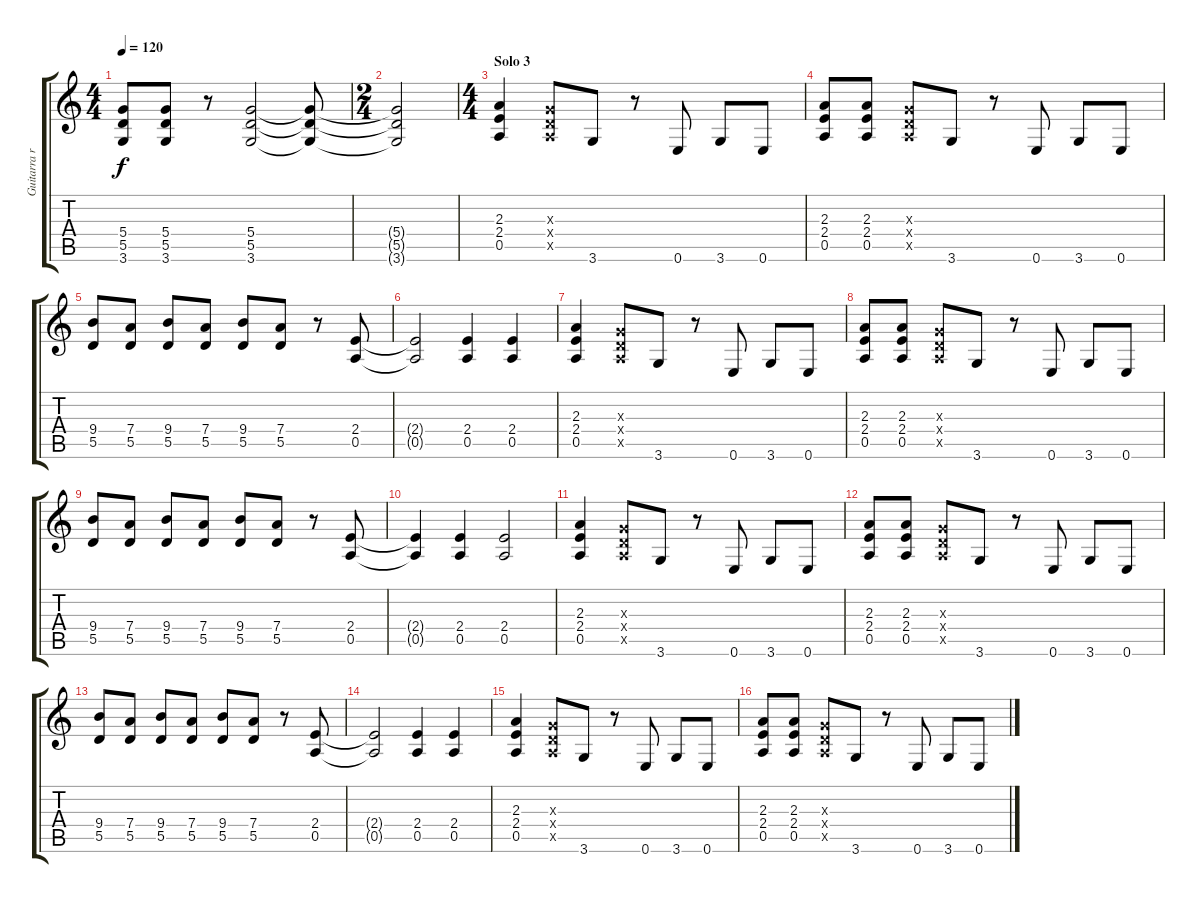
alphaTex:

\track ("Guitarra rítmica" "Guitarra r") {instrument distortionguitar}
\staff {score tabs}
\tuning (E4 B3 G3 D3 A2 E2) {hide}
\ts (4 4)
\tempo 120
\clef g2
\ks c
(5.4 5.5 3.6).8{dy f} (5.4 5.5 3.6).8 r.8 (5.4 5.5 3.6).2 (5.4{t} 5.5{t} 3.6{t}).8 |
\ts (2 4)
(5.4{t} 5.5{t} 3.6{t}).2 |
\ts (4 4)
\section ("" "Solo 3")
(2.3 2.4 0.5).4 (0.3{x} 0.4{x} 0.5{x}).8 3.6.8 r.8 0.6.8 3.6.8 0.6.8 |
(2.3 2.4 0.5).8 (2.3 2.4 0.5).8 (0.3{x} 0.4{x} 0.5{x}).8 3.6.8 r.8 0.6.8 3.6.8 0.6.8 |
(9.4 5.5).8 (7.4 5.5).8 (9.4 5.5).8 (7.4 5.5).8 (9.4 5.5).8 (7.4 5.5).8 r.8 (2.4 0.5).8 |
(2.4{t} 0.5{t}).2 (2.4 0.5).4 (2.4 0.5).4 |
(2.3 2.4 0.5).4 (0.3{x} 0.4{x} 0.5{x}).8 3.6.8 r.8 0.6.8 3.6.8 0.6.8 |
(2.3 2.4 0.5).8 (2.3 2.4 0.5).8 (0.3{x} 0.4{x} 0.5{x}).8 3.6.8 r.8 0.6.8 3.6.8 0.6.8 |
(9.4 5.5).8 (7.4 5.5).8 (9.4 5.5).8 (7.4 5.5).8 (9.4 5.5).8 (7.4 5.5).8 r.8 (2.4 0.5).8 |
(2.4{t} 0.5{t}).4 (2.4 0.5).4 (2.4 0.5).2 |
(2.3 2.4 0.5).4 (0.3{x} 0.4{x} 0.5{x}).8 3.6.8 r.8 0.6.8 3.6.8 0.6.8 |
(2.3 2.4 0.5).8 (2.3 2.4 0.5).8 (0.3{x} 0.4{x} 0.5{x}).8 3.6.8 r.8 0.6.8 3.6.8 0.6.8 |
(9.4 5.5).8 (7.4 5.5).8 (9.4 5.5).8 (7.4 5.5).8 (9.4 5.5).8 (7.4 5.5).8 r.8 (2.4 0.5).8 |
(2.4{t} 0.5{t}).2 (2.4 0.5).4 (2.4 0.5).4 |
(2.3 2.4 0.5).4 (0.3{x} 0.4{x} 0.5{x}).8 3.6.8 r.8 0.6.8 3.6.8 0.6.8 |
(2.3 2.4 0.5).8 (2.3 2.4 0.5).8 (0.3{x} 0.4{x} 0.5{x}).8 3.6.8 r.8 0.6.8 3.6.8 0.6.8
